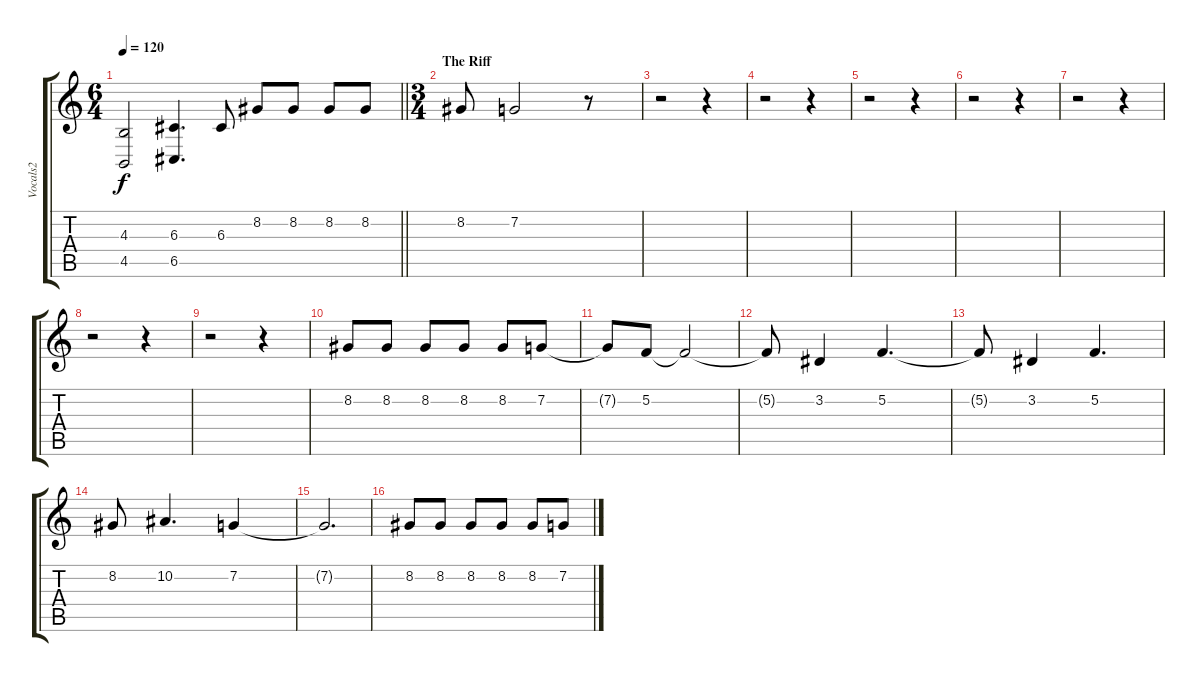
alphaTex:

\track ("Vocals2" "Vocals2") {instrument stringensemble2}
\staff {score tabs}
\tuning (E4 C4 G3 C3 G2 C2) {hide}
\ts (6 4)
\tempo 120
\clef g2
\barLineRight lightlight
\ks c
(4.3{t} 4.5{t}).2{dy f} (6.3 6.5).4{d} 6.3.8 8.2.8 8.2.8 8.2.8 8.2.8 |
\ts (3 4)
\section ("" "The Riff")
8.2.8 7.2.2 r.8 |
r.2 r.4 |
r.2 r.4 |
r.2 r.4 |
r.2 r.4 |
r.2 r.4 |
r.2 r.4 |
r.2 r.4 |
8.2.8 8.2.8 8.2.8 8.2.8 8.2.8 7.2.8 |
7.2{t}.8 5.2.8 5.2{t}.2 |
5.2{t}.8 3.2.4 5.2.4{d} |
5.2{t}.8 3.2.4 5.2.4{d} |
8.2.8 10.2.4{d} 7.2.4 |
7.2{t}.2{d} |
8.2.8 8.2.8 8.2.8 8.2.8 8.2.8 7.2.8
